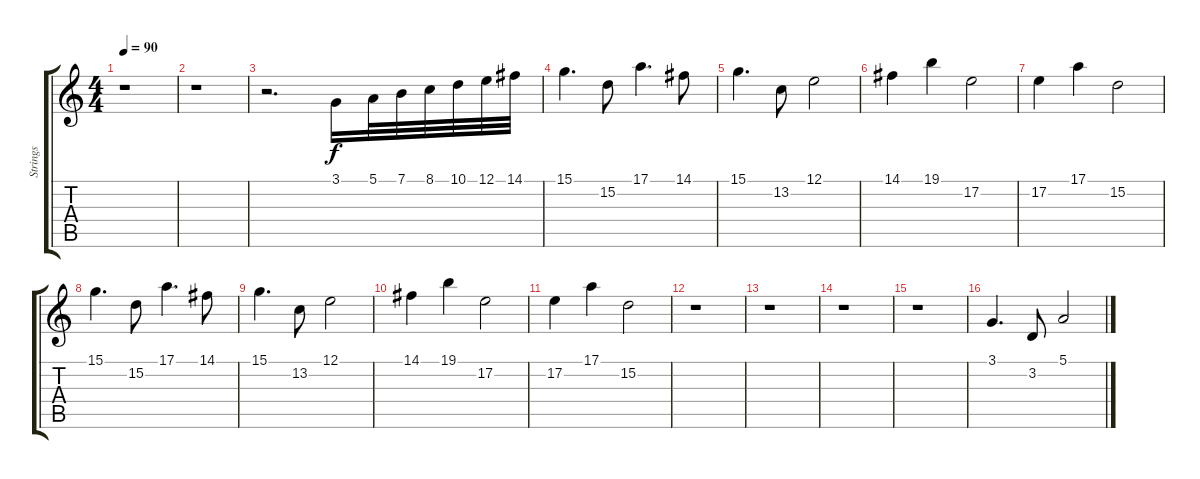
\track ("Strings" "Strings") {instrument stringensemble1}
\staff {score tabs}
\tuning (E4 B3 G3 D3 A2 E2) {hide}
\ts (4 4)
\tempo 90
\clef g2
\ks c
r.1{dy f} |
r.1 |
r.2{d} 3.1.16 5.1.32 7.1.32 8.1.32 10.1.32 12.1.32 14.1.32 |
15.1.4{d} 15.2.8 17.1.4{d} 14.1.8 |
15.1.4{d} 13.2.8 12.1.2 |
14.1.4 19.1.4 17.2.2 |
17.2.4 17.1.4 15.2.2 |
15.1.4{d} 15.2.8 17.1.4{d} 14.1.8 |
15.1.4{d} 13.2.8 12.1.2 |
14.1.4 19.1.4 17.2.2 |
17.2.4 17.1.4 15.2.2 |
r.1 |
r.1 |
r.1 |
r.1 |
3.1.4{d} 3.2.8 5.1.2
